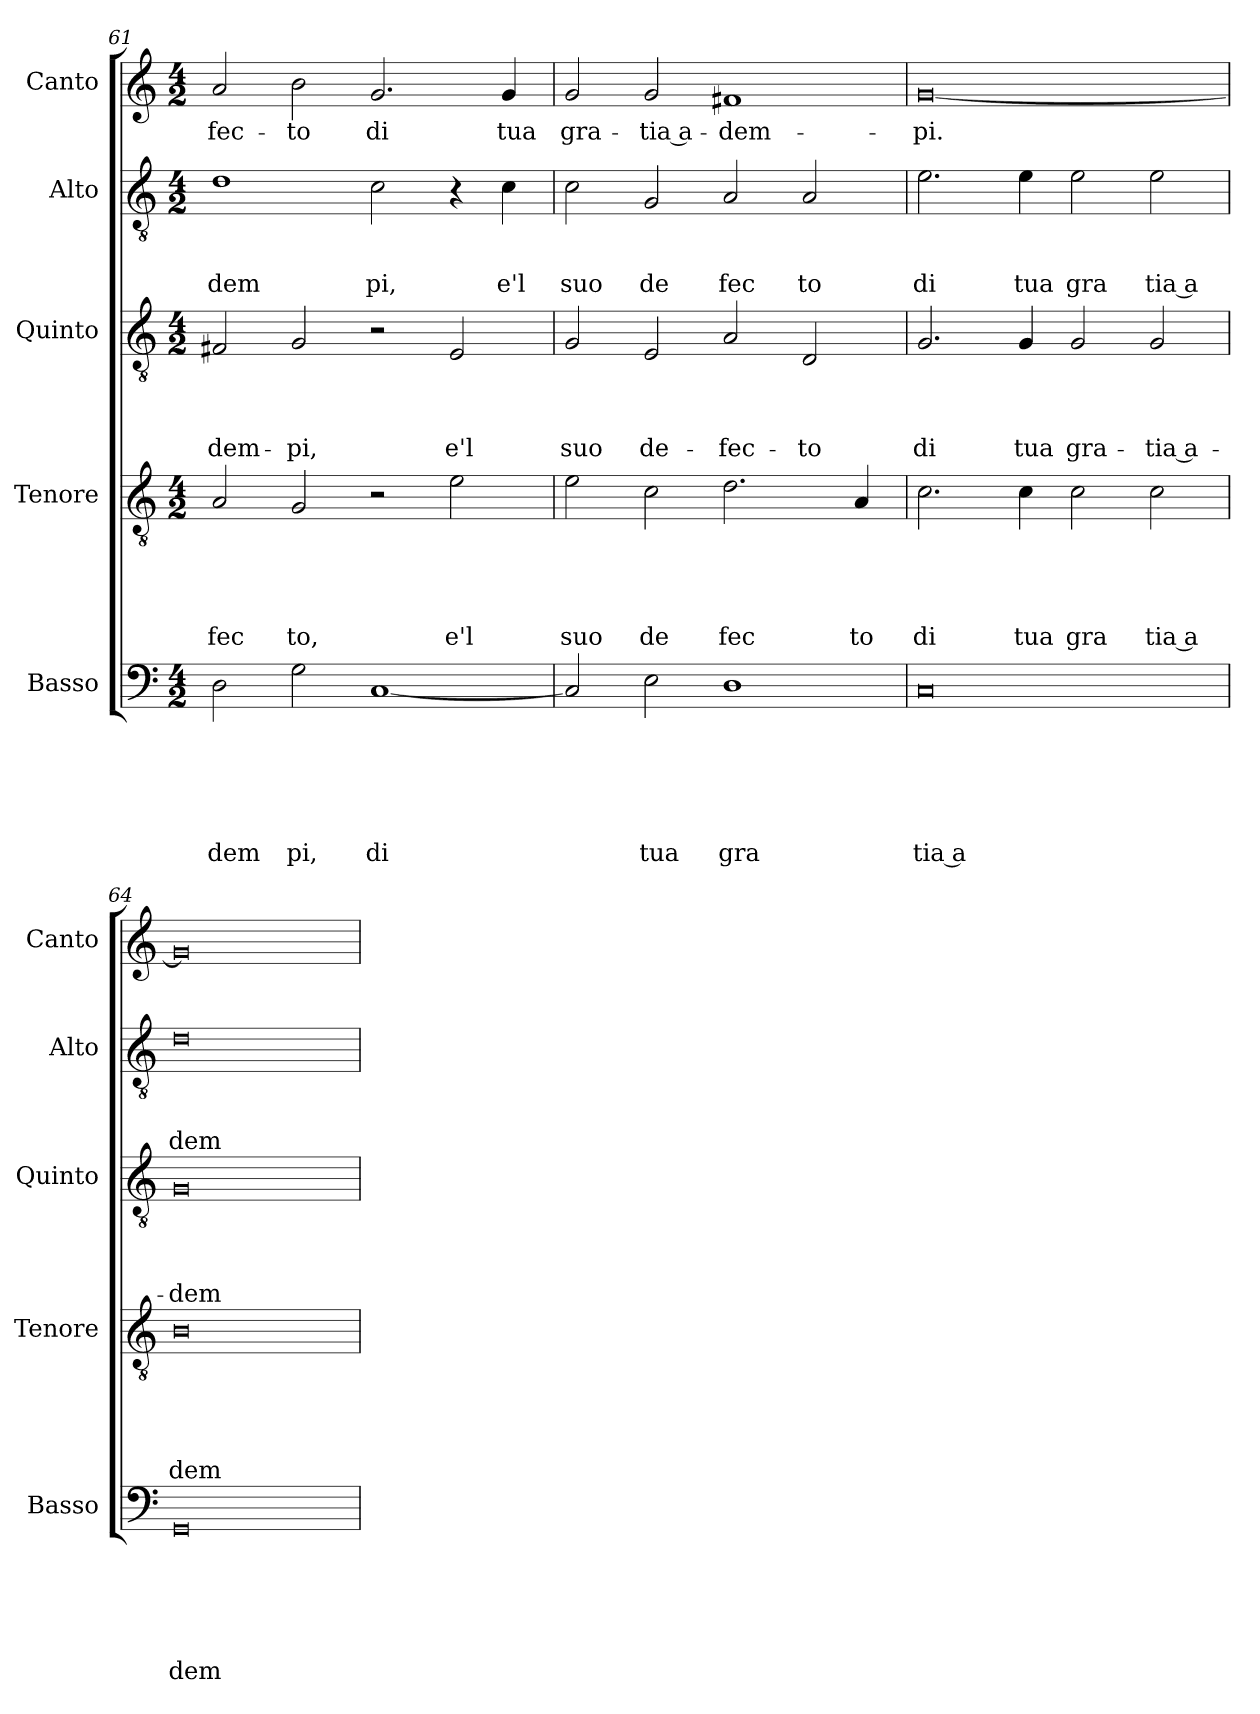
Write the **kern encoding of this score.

**kern	**text	**text	**text	**text	**text	**text	**kern	**text	**text	**text	**text	**text	**kern	**text	**text	**text	**text	**kern	**text	**text	**text	**kern	**text
*part5	*part5	*part5	*part5	*part5	*part5	*part5	*part4	*part4	*part4	*part4	*part4	*part4	*part3	*part3	*part3	*part3	*part3	*part2	*part2	*part2	*part2	*part1	*part1
*staff5	*staff5	*staff5	*staff5	*staff5	*staff5	*staff5	*staff4	*staff4	*staff4	*staff4	*staff4	*staff4	*staff3	*staff3	*staff3	*staff3	*staff3	*staff2	*staff2	*staff2	*staff2	*staff1	*staff1
*I"Basso	*	*	*	*	*	*	*I"Tenore	*	*	*	*	*	*I"Quinto	*	*	*	*	*I"Alto	*	*	*	*I"Canto	*
*I'Basso	*	*	*	*	*	*	*I'Tenore	*	*	*	*	*	*I'Quinto	*	*	*	*	*I'Alto	*	*	*	*I'Canto	*
*clefF4	*	*	*	*	*	*	*clefGv2	*	*	*	*	*	*clefGv2	*	*	*	*	*clefGv2	*	*	*	*clefG2	*
*k[]	*	*	*	*	*	*	*k[]	*	*	*	*	*	*k[]	*	*	*	*	*k[]	*	*	*	*k[]	*
*C:	*	*	*	*	*	*	*C:	*	*	*	*	*	*C:	*	*	*	*	*C:	*	*	*	*C:	*
*M4/2	*	*	*	*	*	*	*M4/2	*	*	*	*	*	*M4/2	*	*	*	*	*M4/2	*	*	*	*M4/2	*
=61	=61	=61	=61	=61	=61	=61	=61	=61	=61	=61	=61	=61	=61	=61	=61	=61	=61	=61	=61	=61	=61	=61	=61
!	!	!	!	!	!	!LO:LY:b	!	!	!	!	!	!LO:LY:b	!	!	!	!	!LO:LY:b	!	!	!	!LO:LY:b	!	!LO:LY:b
2D\	.	.	.	.	.	dem	2A/	.	.	.	.	fec	2F#X/	.	.	.	-dem-	1d	.	.	dem	2a/	-fec-
!	!	!	!	!	!	!LO:LY:b	!	!	!	!	!	!LO:LY:b	!	!	!	!	!LO:LY:b	!	!	!	!	!	!LO:LY:b
2G\	.	.	.	.	.	pi,	2G/	.	.	.	.	to,	2G/	.	.	.	-pi,	.	.	.	.	2b\	-to
!	!	!	!	!	!	!LO:LY:b	!	!	!	!	!	!	!	!	!	!	!	!	!	!	!LO:LY:b	!	!LO:LY:b
[<1C	.	.	.	.	.	di	2r	.	.	.	.	.	2r	.	.	.	.	2c\	.	.	pi,	2.g/	di
!	!	!	!	!	!	!	!	!	!	!	!	!LO:LY:b	!	!	!	!	!LO:LY:b	!	!	!	!	!	!
.	.	.	.	.	.	.	2e\	.	.	.	.	e'l	2E/	.	.	.	e'l	4r	.	.	.	.	.
!	!	!	!	!	!	!	!	!	!	!	!	!	!	!	!	!	!	!	!	!	!LO:LY:b	!	!LO:LY:b
.	.	.	.	.	.	.	.	.	.	.	.	.	.	.	.	.	.	4c\	.	.	e'l	4g/	tua
=62	=62	=62	=62	=62	=62	=62	=62	=62	=62	=62	=62	=62	=62	=62	=62	=62	=62	=62	=62	=62	=62	=62	=62
!	!	!	!	!	!	!	!	!	!	!	!	!LO:LY:b	!	!	!	!	!LO:LY:b	!	!	!	!LO:LY:b	!	!LO:LY:b
2C/]	.	.	.	.	.	.	2e\	.	.	.	.	suo	2G/	.	.	.	suo	2c\	.	.	suo	2g/	gra-
!	!	!	!	!	!	!LO:LY:b	!	!	!	!	!	!LO:LY:b	!	!	!	!	!LO:LY:b	!	!	!	!LO:LY:b	!	!LO:LY:b:rj
2E\	.	.	.	.	.	tua	2c\	.	.	.	.	de	2E/	.	.	.	de-	2G/	.	.	de	2g/	-tia a-
!	!	!	!	!	!	!LO:LY:b	!	!	!	!	!	!LO:LY:b	!	!	!	!	!LO:LY:b	!	!	!	!LO:LY:b	!	!LO:LY:b
1D	.	.	.	.	.	gra	2.d\	.	.	.	.	fec	2A/	.	.	.	-fec-	2A/	.	.	fec	1f#X	-dem-
!	!	!	!	!	!	!	!	!	!	!	!	!	!	!	!	!	!LO:LY:b	!	!	!	!LO:LY:b	!	!
.	.	.	.	.	.	.	.	.	.	.	.	.	2D/	.	.	.	-to	2A/	.	.	to	.	.
!	!	!	!	!	!	!	!	!	!	!	!	!LO:LY:b	!	!	!	!	!	!	!	!	!	!	!
.	.	.	.	.	.	.	4A/	.	.	.	.	to	.	.	.	.	.	.	.	.	.	.	.
=63	=63	=63	=63	=63	=63	=63	=63	=63	=63	=63	=63	=63	=63	=63	=63	=63	=63	=63	=63	=63	=63	=63	=63
!	!	!	!	!	!	!LO:LY:b:rj	!	!	!	!	!	!LO:LY:b	!	!	!	!	!LO:LY:b	!	!	!	!LO:LY:b	!	!LO:LY:b
0C	.	.	.	.	.	tia a	2.c\	.	.	.	.	di	2.G/	.	.	.	di	2.e\	.	.	di	[<0g	-pi.
!	!	!	!	!	!	!	!	!	!	!	!	!LO:LY:b	!	!	!	!	!LO:LY:b	!	!	!	!LO:LY:b	!	!
.	.	.	.	.	.	.	4c\	.	.	.	.	tua	4G/	.	.	.	tua	4e\	.	.	tua	.	.
!	!	!	!	!	!	!	!	!	!	!	!	!LO:LY:b	!	!	!	!	!LO:LY:b	!	!	!	!LO:LY:b	!	!
.	.	.	.	.	.	.	2c\	.	.	.	.	gra	2G/	.	.	.	gra-	2e\	.	.	gra	.	.
!	!	!	!	!	!	!	!	!	!	!	!	!LO:LY:b:rj	!	!	!	!	!LO:LY:b:rj	!	!	!	!LO:LY:b:rj	!	!
.	.	.	.	.	.	.	2c\	.	.	.	.	tia a	2G/	.	.	.	-tia a-	2e\	.	.	tia a	.	.
=64	=64	=64	=64	=64	=64	=64	=64	=64	=64	=64	=64	=64	=64	=64	=64	=64	=64	=64	=64	=64	=64	=64	=64
!	!	!	!	!	!	!LO:LY:b	!	!	!	!	!	!LO:LY:b	!	!	!	!	!LO:LY:b	!	!	!	!LO:LY:b	!	!
0GG	.	.	.	.	.	dem	0B	.	.	.	.	dem	0G	.	.	.	-dem-	0d	.	.	dem	0g]	.
=	=	=	=	=	=	=	=	=	=	=	=	=	=	=	=	=	=	=	=	=	=	=	=
*-	*-	*-	*-	*-	*-	*-	*-	*-	*-	*-	*-	*-	*-	*-	*-	*-	*-	*-	*-	*-	*-	*-	*-
